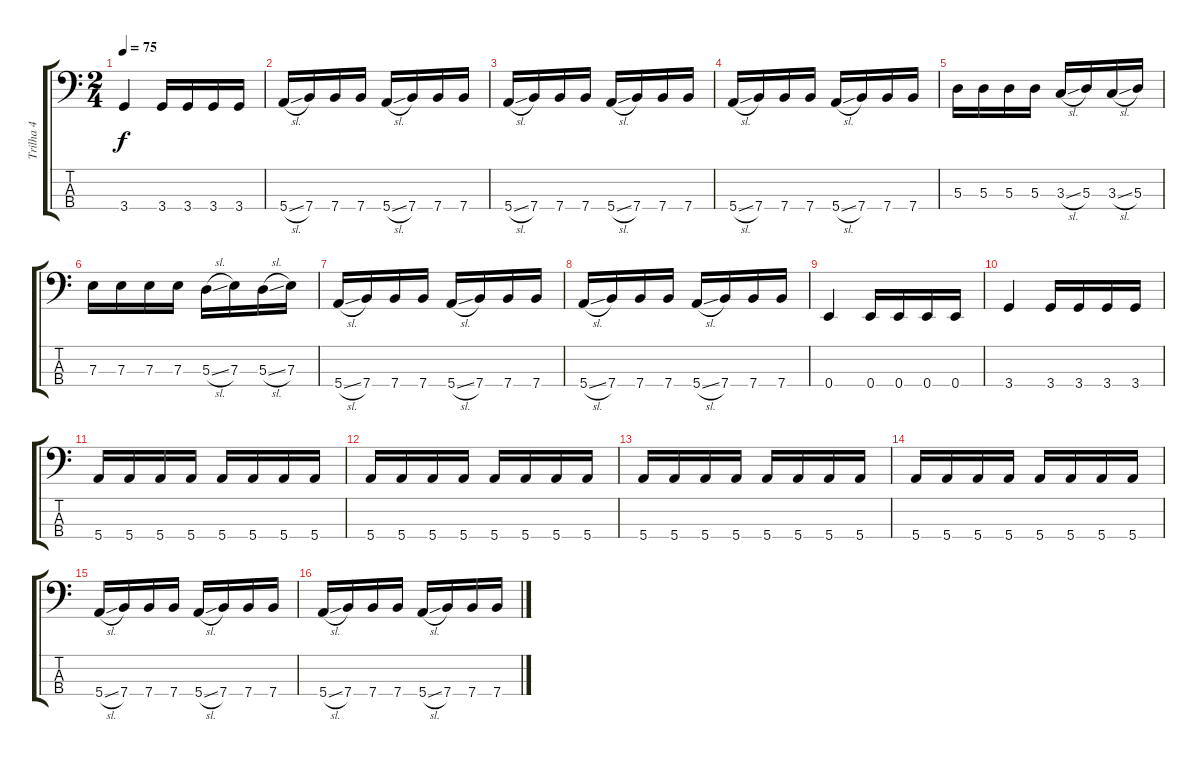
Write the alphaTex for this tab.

\track ("Trilha 4" "Trilha 4") {instrument electricbasspick}
\staff {score tabs}
\tuning (G2 D2 A1 E1) {hide}
\ts (2 4)
\tempo 75
\clef f4
\ks c
3.4.4{dy f} 3.4.16 3.4.16 3.4.16 3.4.16 |
5.4{sl}.16 7.4.16 7.4.16 7.4.16 5.4{sl}.16 7.4.16 7.4.16 7.4.16 |
5.4{sl}.16 7.4.16 7.4.16 7.4.16 5.4{sl}.16 7.4.16 7.4.16 7.4.16 |
5.4{sl}.16 7.4.16 7.4.16 7.4.16 5.4{sl}.16 7.4.16 7.4.16 7.4.16 |
5.3.16 5.3.16 5.3.16 5.3.16 3.3{sl}.16 5.3.16 3.3{sl}.16 5.3.16 |
7.3.16 7.3.16 7.3.16 7.3.16 5.3{sl}.16 7.3.16 5.3{sl}.16 7.3.16 |
5.4{sl}.16 7.4.16 7.4.16 7.4.16 5.4{sl}.16 7.4.16 7.4.16 7.4.16 |
5.4{sl}.16 7.4.16 7.4.16 7.4.16 5.4{sl}.16 7.4.16 7.4.16 7.4.16 |
0.4.4 0.4.16 0.4.16 0.4.16 0.4.16 |
3.4.4 3.4.16 3.4.16 3.4.16 3.4.16 |
5.4.16 5.4.16 5.4.16 5.4.16 5.4.16 5.4.16 5.4.16 5.4.16 |
5.4.16 5.4.16 5.4.16 5.4.16 5.4.16 5.4.16 5.4.16 5.4.16 |
5.4.16 5.4.16 5.4.16 5.4.16 5.4.16 5.4.16 5.4.16 5.4.16 |
5.4.16 5.4.16 5.4.16 5.4.16 5.4.16 5.4.16 5.4.16 5.4.16 |
5.4{sl}.16 7.4.16 7.4.16 7.4.16 5.4{sl}.16 7.4.16 7.4.16 7.4.16 |
5.4{sl}.16 7.4.16 7.4.16 7.4.16 5.4{sl}.16 7.4.16 7.4.16 7.4.16
